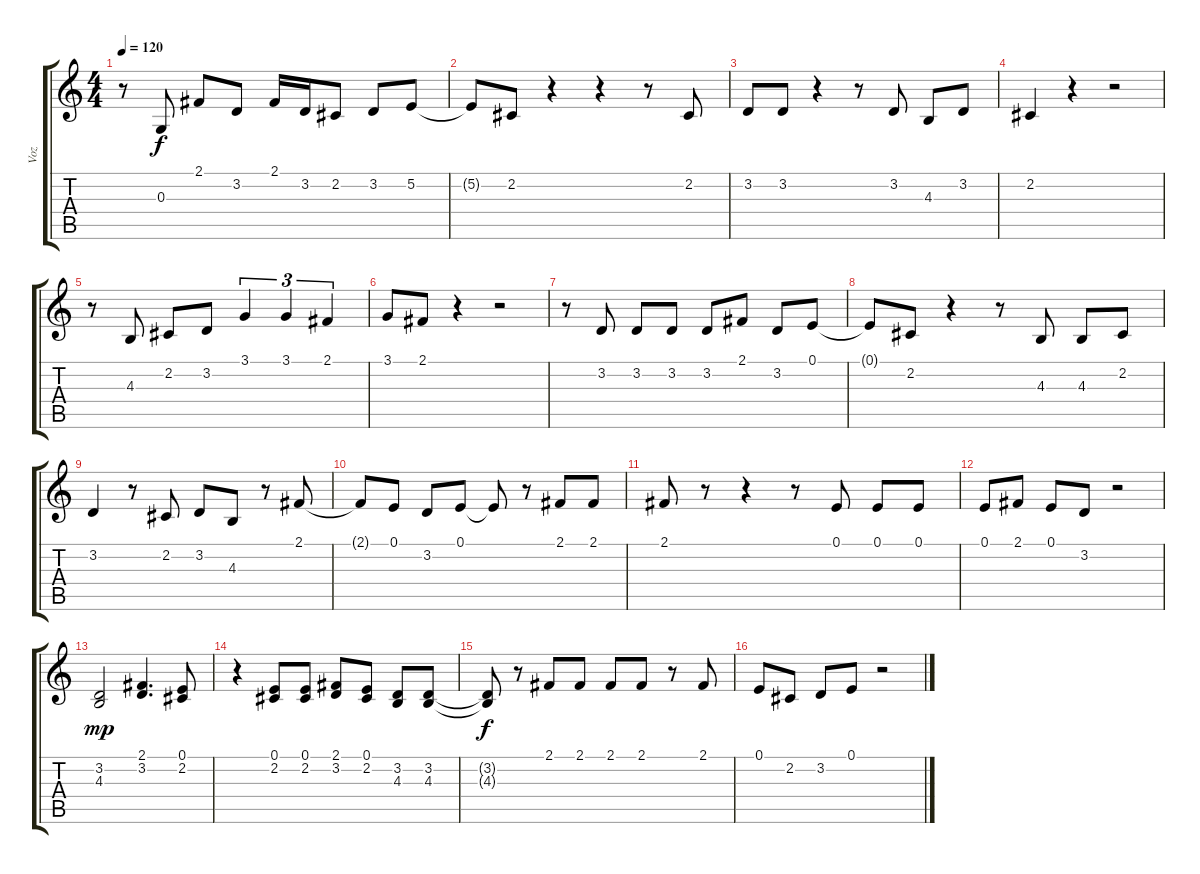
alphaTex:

\track ("Voz" "Voz") {instrument harmonica}
\staff {score tabs}
\tuning (E4 B3 G3 D3 A2 E2) {hide}
\ts (4 4)
\tempo 120
\clef g2
\ks c
r.8{dy f} 0.3.8 2.1.8 3.2.8 2.1.16 3.2.16 2.2.8 3.2.8 5.2.8 |
5.2{t}.8 2.2.8 r.4 r.4 r.8 2.2.8 |
3.2.8 3.2.8 r.4 r.8 3.2.8 4.3.8 3.2.8 |
2.2.4 r.4 r.2 |
r.8 4.3.8 2.2.8 3.2.8 3.1.4{tu (3 2)} 3.1.4{tu (3 2)} 2.1.4{tu (3 2)} |
3.1.8 2.1.8 r.4 r.2 |
r.8 3.2.8 3.2.8 3.2.8 3.2.8 2.1.8 3.2.8 0.1.8 |
0.1{t}.8 2.2.8 r.4 r.8 4.3.8 4.3.8 2.2.8 |
3.2.4 r.8 2.2.8 3.2.8 4.3.8 r.8 2.1.8 |
2.1{t}.8 0.1.8 3.2.8 0.1.8 0.1{t}.8 r.8 2.1.8 2.1.8 |
2.1.8 r.8 r.4 r.8 0.1.8 0.1.8 0.1.8 |
0.1.8 2.1.8 0.1.8 3.2.8 r.2 |
(3.2 4.3).2{dy mp} (2.1 3.2).4{d} (0.1 2.2).8 |
r.4 (0.1 2.2).8 (0.1 2.2).8 (2.1 3.2).8 (0.1 2.2).8 (3.2 4.3).8 (3.2 4.3).8 |
(3.2{t} 4.3{t}).8{dy f} r.8 2.1.8 2.1.8 2.1.8 2.1.8 r.8 2.1.8 |
0.1.8 2.2.8 3.2.8 0.1.8 r.2
